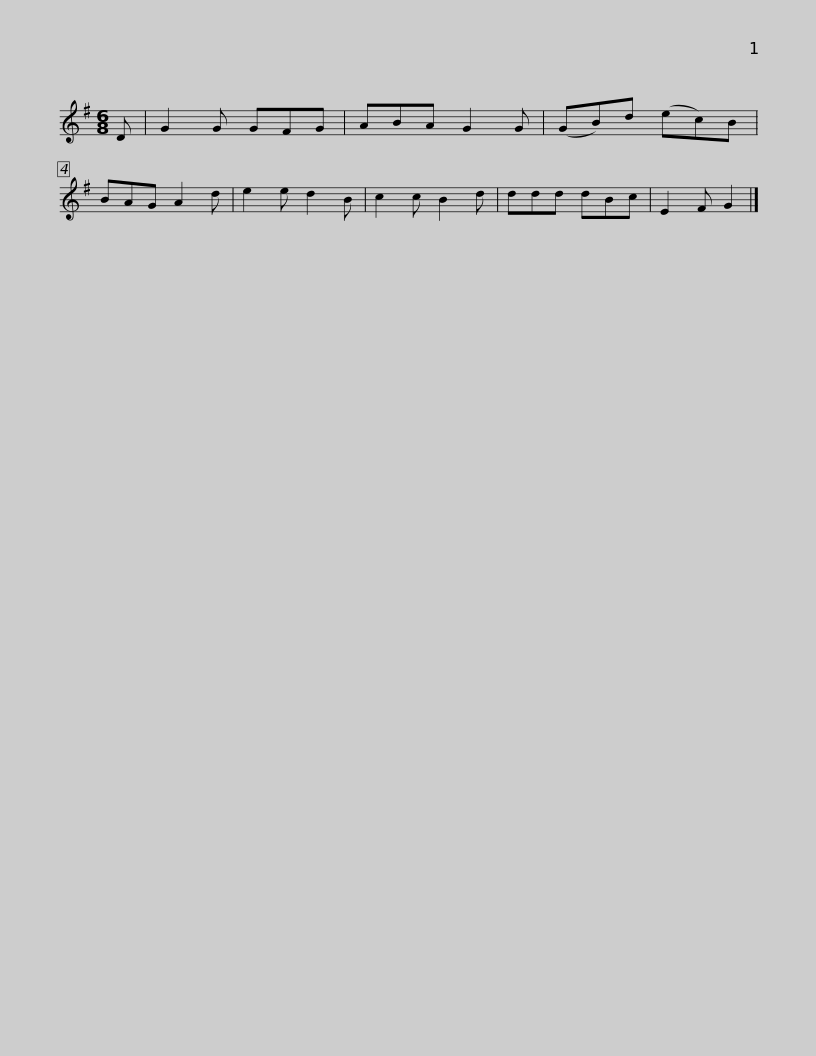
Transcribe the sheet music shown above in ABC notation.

X:1
L:1/8
M:6/8
I:linebreak $
K:G
V:1 treble
V:1
 D | G2 G GFG | ABA G2 G | (GB)d (ec)B | BAG A2 d | %5
 e2 e d2 B | c2 c B2 d | ddd dBc | E2 F G2 |] %9
